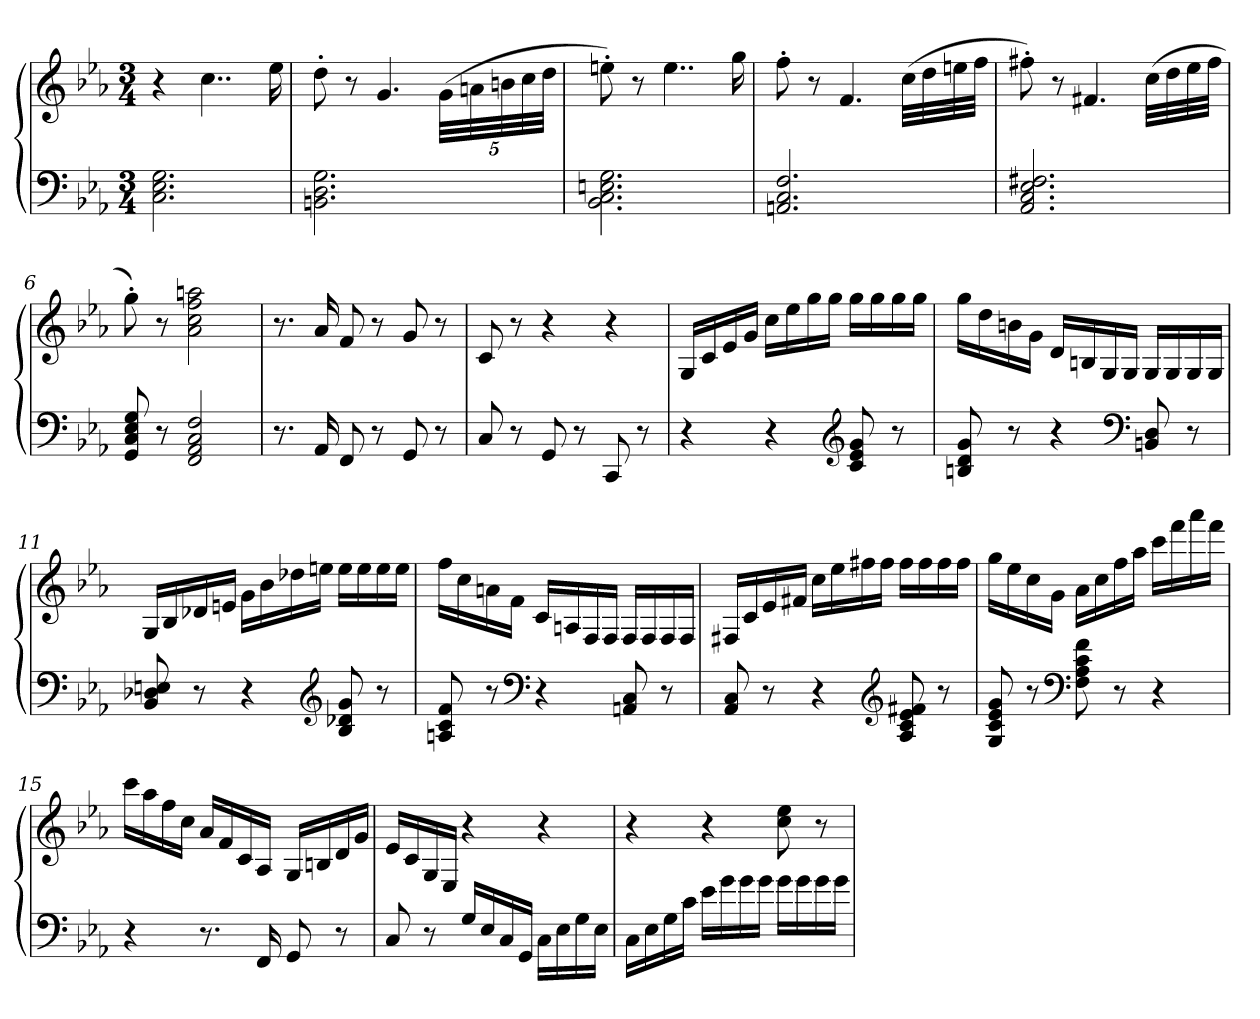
**kern	**kern
*part1	*part1
*staff2	*staff1
*clefF4	*clefG2
*k[b-e-a-]	*k[b-e-a-]
*c:	*c:
*M3/4	*M3/4
=1	=1
2.C 2.E- 2.G	4r
.	4..cc
.	16ee-
=2	=2
2.BBn 2.D 2.G	8dd'
.	8r
.	4.g
.	(40gLLL
.	40an
.	40bn
.	40cc
.	40ddJJJ
=3	=3
2.BB- 2.C 2.En 2.G	8een')
.	8r
.	4..ee
.	16gg
=4	=4
2.AAn 2.C 2.F	8ff'
.	8r
.	4.f
.	(32ccLLL
.	32dd
.	32een
.	32ffJJJ
=5	=5
2.AA- 2.C 2.E- 2.F#X	8ff#X')
.	8r
.	4.f#X
.	(32ccLLL
.	32dd
.	32ee-
.	32ff#JJJ
=6	=6
8GG 8C 8E- 8G	8gg')
8r	8r
2FF 2AA- 2C 2F	2a- 2cc 2ff 2aan
=7	=7
8.r	8.r
16AA-	16a-
8FF	8f
8r	8r
8GG	8g
8r	8r
=8	=8
8C	8c
8r	8r
8GG	4r
8r	.
8CC	4r
8r	.
=9	=9
4r	16GLL
.	16c
.	16e-
.	16gJJ
4r	16ccLL
.	16ee-
.	16gg
.	16ggJJ
*clefG2	*
8c 8e- 8g	16ggLL
.	16gg
8r	16gg
.	16ggJJ
=10	=10
8Bn 8d 8g	16ggLL
.	16dd
8r	16bn
.	16gJJ
4r	16dLL
.	16Bn
.	16G
.	16GJJ
*clefF4	*
8BBn 8D	16GLL
.	16G
8r	16G
.	16GJJ
=11	=11
8BB- 8D-X 8En	16GLL
.	16B-
8r	16d-X
.	16enJJ
4r	16gLL
.	16b-
.	16dd-X
.	16eenJJ
*clefG2	*
8B- 8d-X 8g	16eeLL
.	16ee
8r	16ee
.	16eeJJ
=12	=12
8An 8c 8f	16ffLL
.	16cc
8r	16an
.	16fJJ
*clefF4	*
4r	16cLL
.	16An
.	16F
.	16FJJ
8AAn 8C	16FLL
.	16F
8r	16F
.	16FJJ
=13	=13
8AA- 8C	16F#XLL
.	16c
8r	16e-
.	16f#XJJ
4r	16ccLL
.	16ee-
.	16ff#X
.	16ff#JJ
*clefG2	*
8A- 8c 8e- 8f#X	16ff#LL
.	16ff#
8r	16ff#
.	16ff#JJ
=14	=14
8G 8c 8e- 8g	16ggLL
.	16ee-
8r	16cc
.	16gJJ
*clefF4	*
8F 8A- 8c 8f	16a-LL
.	16cc
8r	16ff
.	16aa-JJ
4r	16cccLL
.	16fff
.	16aaa-
.	16fffJJ
=15	=15
4r	16cccLL
.	16aa-
.	16ff
.	16ccJJ
8.r	16a-LL
.	16f
.	16c
16FF	16A-JJ
8GG	16GLL
.	16Bn
8r	16d
.	16gJJ
=16	=16
8C	16e-LL
.	16c
8r	16G
.	16E-JJ
16GLL	4r
16E-	.
16C	.
16GGJJ	.
16CLL	4r
16E-	.
16G	.
16E-JJ	.
=17	=17
16CLL	4r
16E-	.
16G	.
16cJJ	.
16e-LL	4r
16g	.
16g	.
16gJJ	.
16gLL	8cc 8ee-
16g	.
16g	8r
16gJJ	.
=	=
*-	*-
